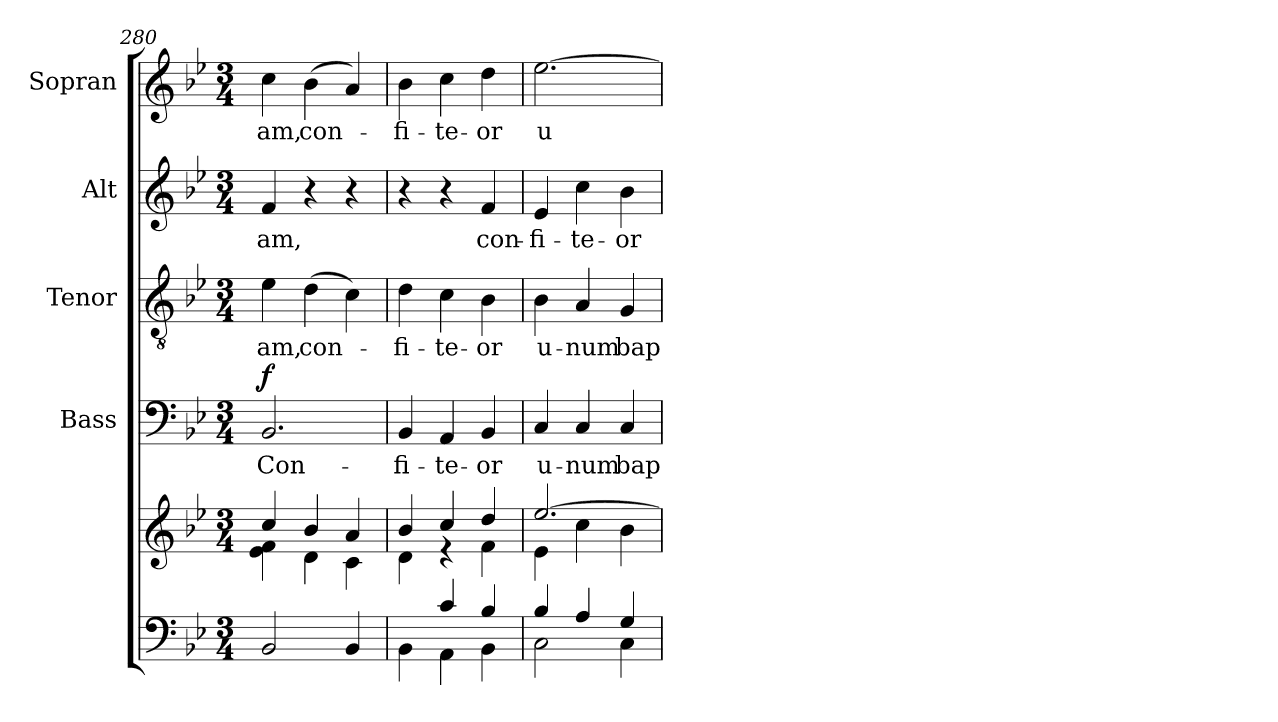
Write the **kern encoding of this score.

**kern	**kern	**kern	**text	**dynam	**kern	**text	**kern	**text	**kern	**text
*part5	*part5	*part4	*part4	*part4	*part3	*part3	*part2	*part2	*part1	*part1
*staff6	*staff5	*staff4	*staff4	*staff4	*staff3	*staff3	*staff2	*staff2	*staff1	*staff1
*	*	*I"Bass	*	*	*I"Tenor	*	*I"Alt	*	*I"Sopran	*
*	*	*I'B.	*	*	*I'T.	*	*I'A.	*	*I'S.	*
!!LO:PB:g=z
*clefF4	*clefG2	*clefF4	*	*	*clefGv2	*	*clefG2	*	*clefG2	*
*k[b-e-]	*k[b-e-]	*k[b-e-]	*	*	*k[b-e-]	*	*k[b-e-]	*	*k[b-e-]	*
*B-:	*B-:	*B-:	*	*	*B-:	*	*B-:	*	*B-:	*
*M3/4	*M3/4	*M3/4	*	*	*M3/4	*	*M3/4	*	*M3/4	*
=280	=280	=280	=280	=280	=280	=280	=280	=280	=280	=280
*	*^	*	*	*	*	*	*	*	*	*
!	!	!	!	!LO:LY:b	!LO:DY:a	!	!LO:LY:b	!	!LO:LY:b	!	!LO:LY:b
2BB-/	4cc/	4e-\ 4f\	2.BB-/	Con-	f	4e-\	-am,	4f/	-am,	4cc\	-am,
!	!	!	!	!	!	!	!LO:LY:b	!	!	!	!LO:LY:b
.	4b-/	4d\	.	.	.	(>4d\	con-	4r	.	(>4b-\	con-
4BB-/	4a/	4c\	.	.	.	4c\)	.	4r	.	4a/)	.
=281	=281	=281	=281	=281	=281	=281	=281	=281	=281	=281	=281
*^	*	*	*	*	*	*	*	*	*	*	*
!	!	!	!	!	!LO:LY:b	!	!	!LO:LY:b	!	!	!	!LO:LY:b
4ryy	4BB-\	4b-/	4d\	4BB-/	-fi-	.	4d\	-fi-	4r	.	4b-\	-fi-
!	!	!	!	!	!LO:LY:b	!	!	!LO:LY:b	!	!	!	!LO:LY:b
4c/	4AA\	4cc/	4re	4AA/	-te-	.	4c\	-te-	4r	.	4cc\	-te-
!	!	!	!	!	!LO:LY:b	!	!	!LO:LY:b	!	!LO:LY:b	!	!LO:LY:b
4B-/	4BB-\	4dd/	4f\	4BB-/	-or	.	4B-\	-or	4f/	con-	4dd\	-or
=282	=282	=282	=282	=282	=282	=282	=282	=282	=282	=282	=282	=282
!	!	!	!	!	!LO:LY:b	!	!	!LO:LY:b	!	!LO:LY:b	!	!LO:LY:b
4B-/	2C\	[>2.ee-/	4e-\	4C/	u-	.	4B-\	u-	4e-/	-fi-	[2.ee-\	u-
!	!	!	!	!	!LO:LY:b	!	!	!LO:LY:b	!	!LO:LY:b	!	!
4A/	.	.	4cc\	4C/	-num	.	4A/	-num	4cc\	-te-	.	.
!	!	!	!	!	!LO:LY:b	!	!	!LO:LY:b	!	!LO:LY:b	!	!
4G/	4C\	.	4b-\	4C/	bap-	.	4G/	bap-	4b-\	-or	.	.
*v	*v	*	*	*	*	*	*	*	*	*	*	*
*	*v	*v	*	*	*	*	*	*	*	*	*
=	=	=	=	=	=	=	=	=	=	=
*-	*-	*-	*-	*-	*-	*-	*-	*-	*-	*-
